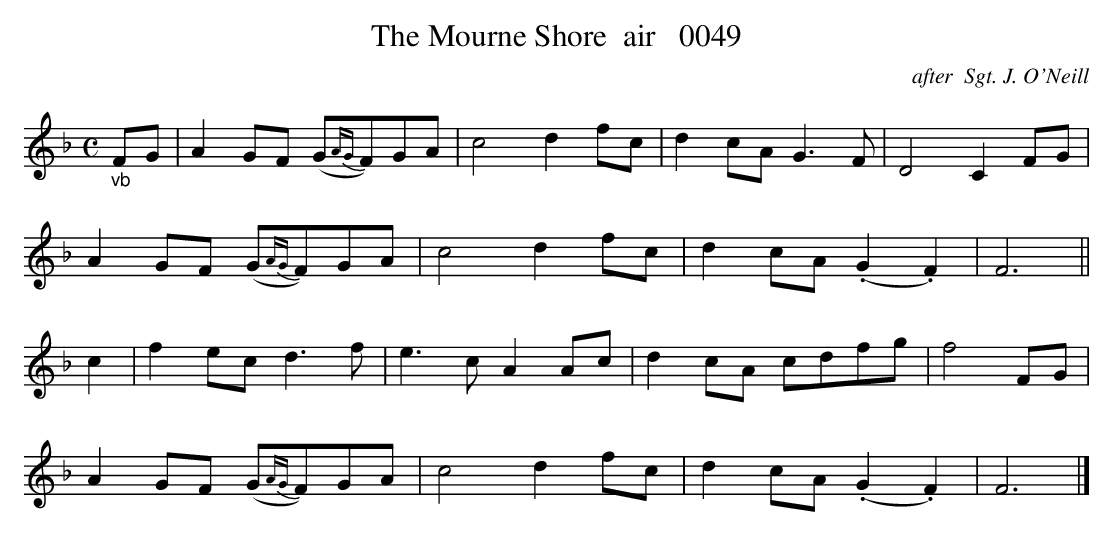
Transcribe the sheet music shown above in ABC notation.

X:1
T: The Mourne Shore  air   0049
C:after  Sgt. J. O'Neill
M:C
L:1/8
K:F
"_vb"FG|A2GF (G{AG}F)GA|c4d2fc|d2cA G3F|D4C2FG|
A2GF (G{AG}F)GA|c4d2fc|d2cA (.G2.F2)|F6||
c2|f2ec d3f|e3c A2Ac|d2cA cdfg|f4FG|
A2GF (G{AG}F)GA|c4d2fc|d2cA (.G2.F2)|F6|]
